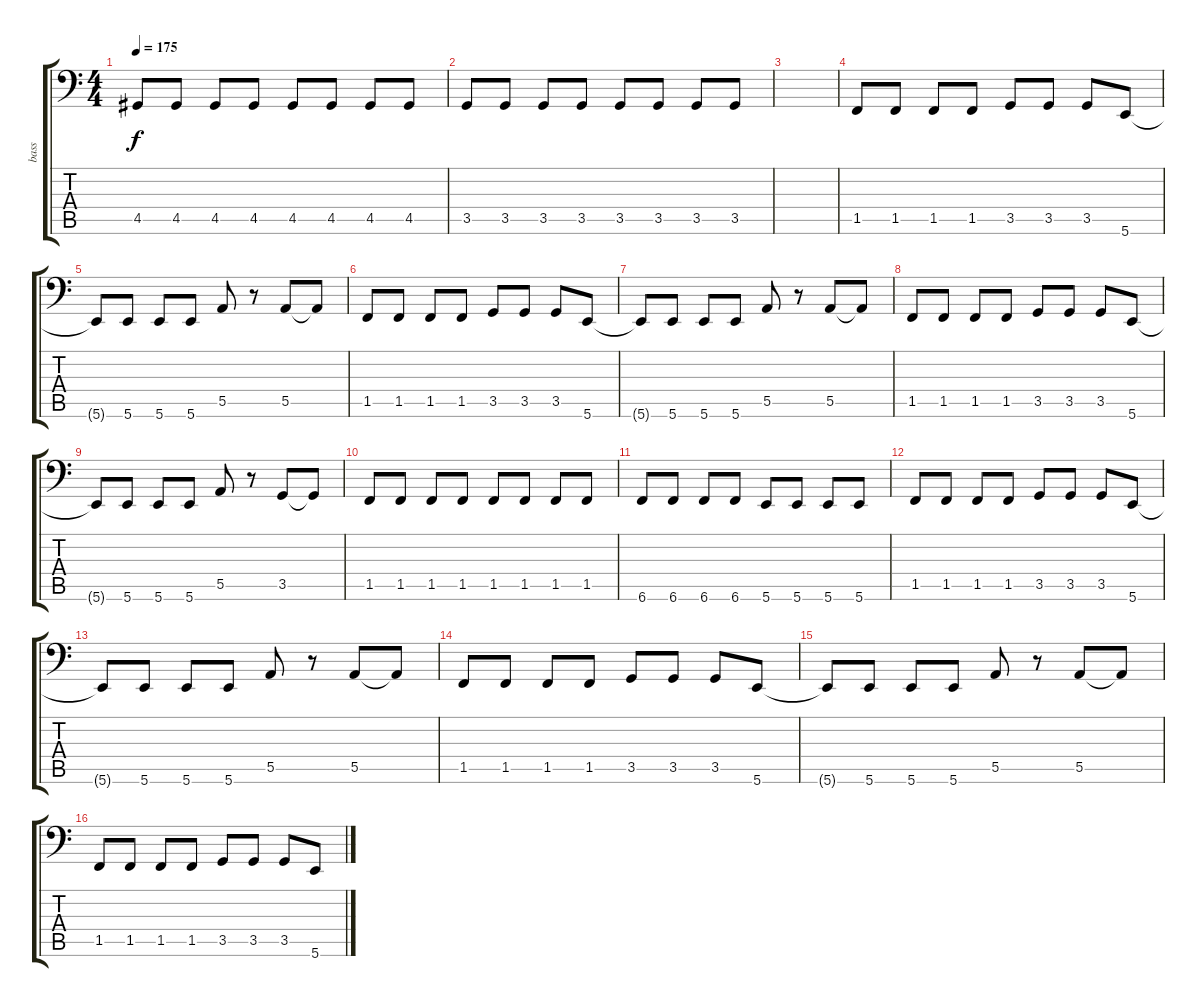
\track ("bass" "bass") {instrument electricbassfinger}
\staff {score tabs}
\tuning (C3 G2 D2 A1 E1 B0) {hide}
\ts (4 4)
\tempo 175
\clef f4
\ks c
4.5.8{dy f} 4.5.8 4.5.8 4.5.8 4.5.8 4.5.8 4.5.8 4.5.8 |
3.5.8 3.5.8 3.5.8 3.5.8 3.5.8 3.5.8 3.5.8 3.5.8 |
|
1.5.8 1.5.8 1.5.8 1.5.8 3.5.8 3.5.8 3.5.8 5.6.8 |
5.6{t}.8 5.6.8 5.6.8 5.6.8 5.5.8 r.8 5.5.8 5.5{t}.8 |
1.5.8 1.5.8 1.5.8 1.5.8 3.5.8 3.5.8 3.5.8 5.6.8 |
5.6{t}.8 5.6.8 5.6.8 5.6.8 5.5.8 r.8 5.5.8 5.5{t}.8 |
1.5.8 1.5.8 1.5.8 1.5.8 3.5.8 3.5.8 3.5.8 5.6.8 |
5.6{t}.8 5.6.8 5.6.8 5.6.8 5.5.8 r.8 3.5.8 3.5{t}.8 |
1.5.8 1.5.8 1.5.8 1.5.8 1.5.8 1.5.8 1.5.8 1.5.8 |
6.6.8 6.6.8 6.6.8 6.6.8 5.6.8 5.6.8 5.6.8 5.6.8 |
1.5.8 1.5.8 1.5.8 1.5.8 3.5.8 3.5.8 3.5.8 5.6.8 |
5.6{t}.8 5.6.8 5.6.8 5.6.8 5.5.8 r.8 5.5.8 5.5{t}.8 |
1.5.8 1.5.8 1.5.8 1.5.8 3.5.8 3.5.8 3.5.8 5.6.8 |
5.6{t}.8 5.6.8 5.6.8 5.6.8 5.5.8 r.8 5.5.8 5.5{t}.8 |
1.5.8 1.5.8 1.5.8 1.5.8 3.5.8 3.5.8 3.5.8 5.6.8
